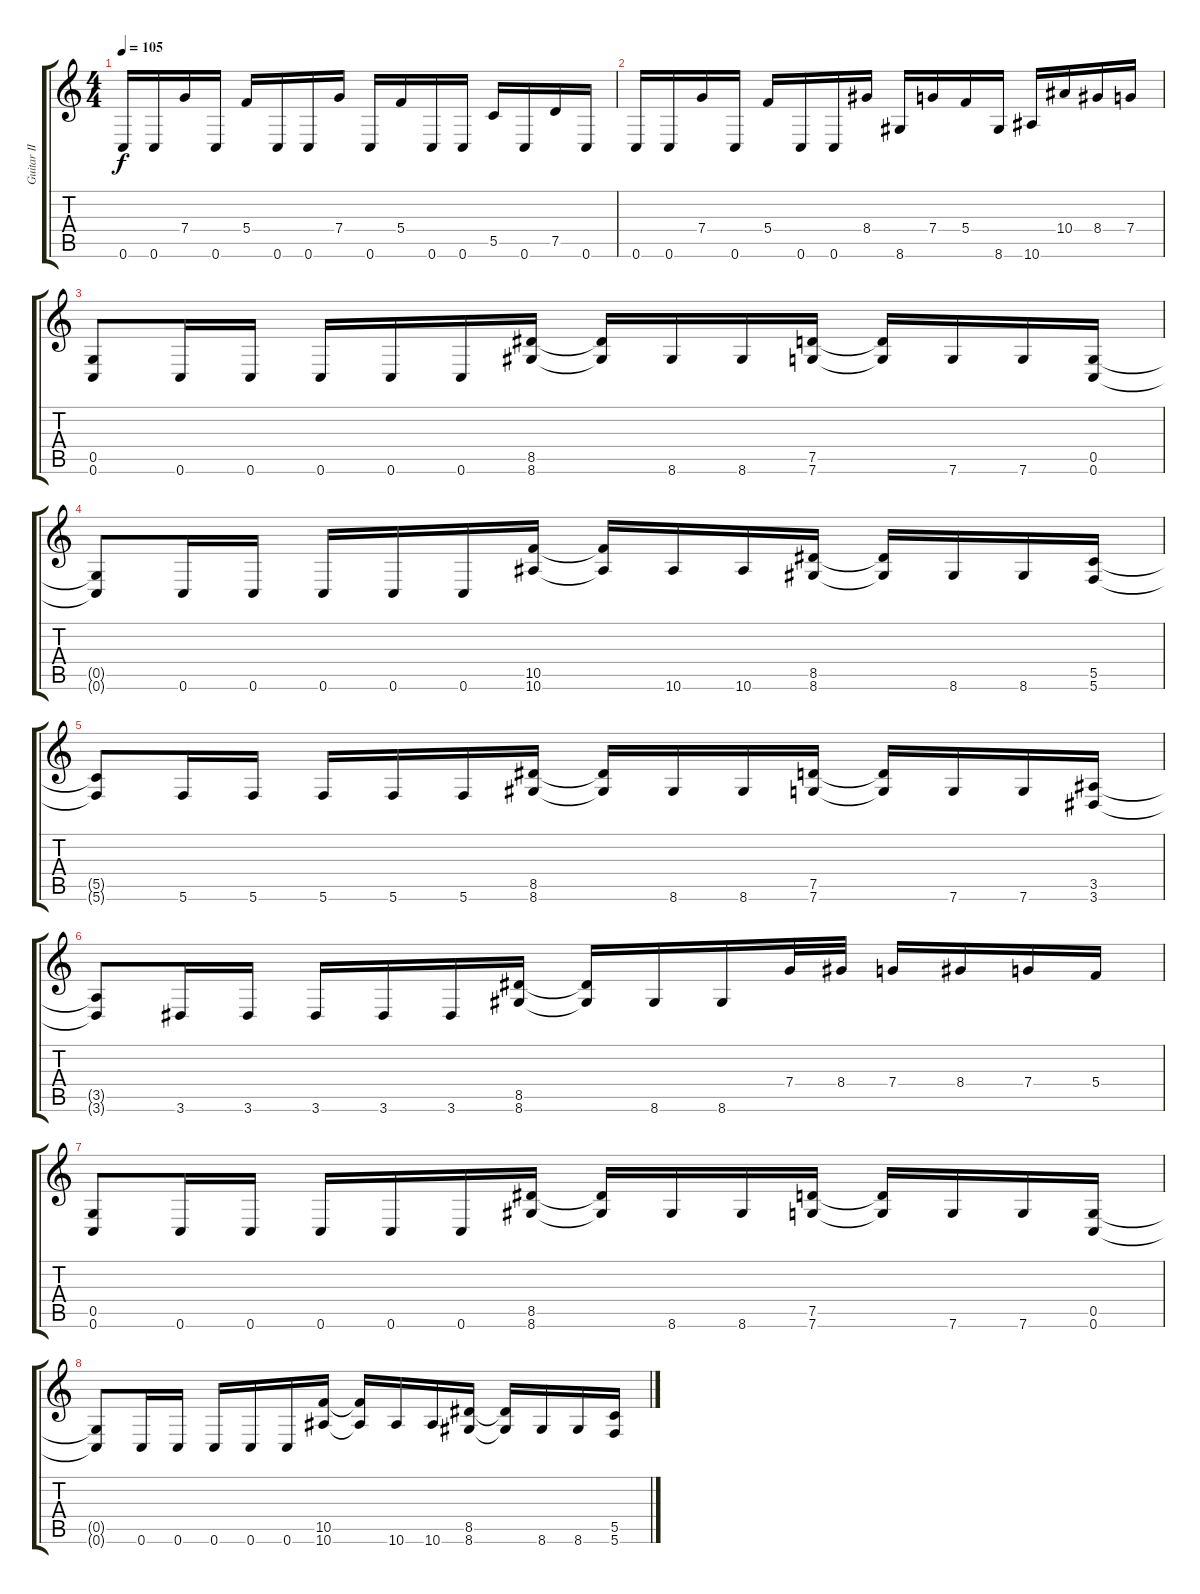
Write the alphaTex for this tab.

\track ("Guitar II" "Guitar II") {instrument distortionguitar}
\staff {score tabs}
\tuning (D4 A3 F3 C3 G2 C2) {hide}
\ts (4 4)
\tempo 105
\clef g2
\ks c
0.6.16{dy f} 0.6.16 7.4.16 0.6.16 5.4.16 0.6.16 0.6.16 7.4.16 0.6.16 5.4.16 0.6.16 0.6.16 5.5.16 0.6.16 7.5.16 0.6.16 |
0.6.16 0.6.16 7.4.16 0.6.16 5.4.16 0.6.16 0.6.16 8.4.16 8.6.16 7.4.16 5.4.16 8.6.16 10.6.16 10.4.16 8.4.16 7.4.16 |
(0.5 0.6).8 0.6.16 0.6.16 0.6.16 0.6.16 0.6.16 (8.5 8.6).16 (8.5{t} 8.6{t}).16 8.6.16 8.6.16 (7.5 7.6).16 (7.5{t} 7.6{t}).16 7.6.16 7.6.16 (0.5 0.6).16 |
(0.5{t} 0.6{t}).8 0.6.16 0.6.16 0.6.16 0.6.16 0.6.16 (10.5 10.6).16 (10.5{t} 10.6{t}).16 10.6.16 10.6.16 (8.5 8.6).16 (8.5{t} 8.6{t}).16 8.6.16 8.6.16 (5.5 5.6).16 |
(5.5{t} 5.6{t}).8 5.6.16 5.6.16 5.6.16 5.6.16 5.6.16 (8.5 8.6).16 (8.5{t} 8.6{t}).16 8.6.16 8.6.16 (7.5 7.6).16 (7.5{t} 7.6{t}).16 7.6.16 7.6.16 (3.5 3.6).16 |
(3.5{t} 3.6{t}).8 3.6.16 3.6.16 3.6.16 3.6.16 3.6.16 (8.5 8.6).16 (8.5{t} 8.6{t}).16 8.6.16 8.6.16 7.4.32 8.4.32 7.4.16 8.4.16 7.4.16 5.4.16 |
(0.5 0.6).8 0.6.16 0.6.16 0.6.16 0.6.16 0.6.16 (8.5 8.6).16 (8.5{t} 8.6{t}).16 8.6.16 8.6.16 (7.5 7.6).16 (7.5{t} 7.6{t}).16 7.6.16 7.6.16 (0.5 0.6).16 |
(0.5{t} 0.6{t}).8 0.6.16 0.6.16 0.6.16 0.6.16 0.6.16 (10.5 10.6).16 (10.5{t} 10.6{t}).16 10.6.16 10.6.16 (8.5 8.6).16 (8.5{t} 8.6{t}).16 8.6.16 8.6.16 (5.5 5.6).16
